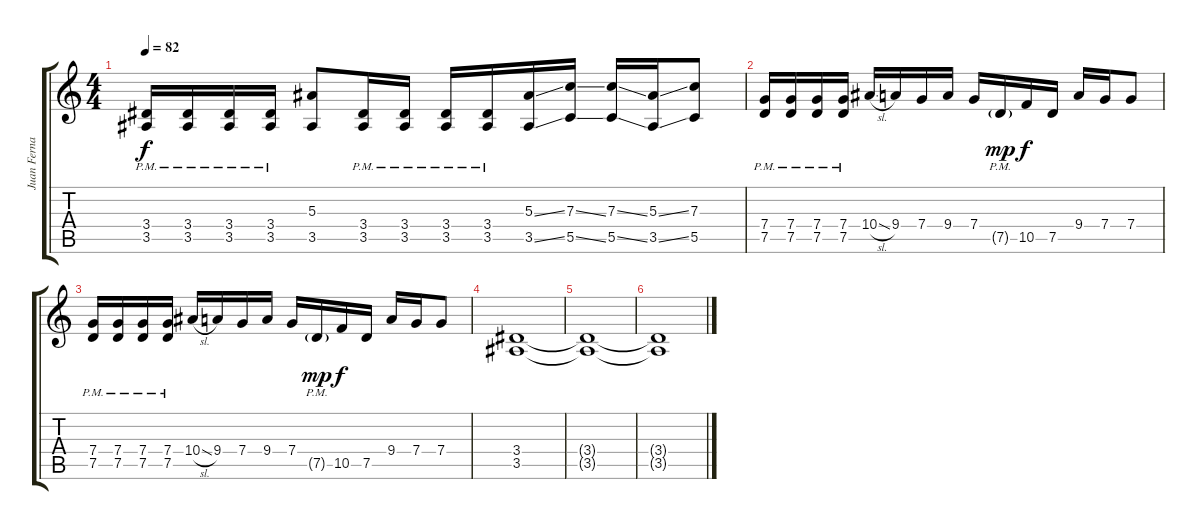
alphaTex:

\track ("Juan Fernando" "Juan Ferna") {instrument distortionguitar}
\staff {score tabs}
\tuning (D4 A3 F3 C3 G2 D2) {hide}
\ts (4 4)
\tempo 82
\clef g2
\ks c
(3.4{pm} 3.5{pm}).16{dy f} (3.4{pm} 3.5{pm}).16 (3.4{pm} 3.5{pm}).16 (3.4{pm} 3.5{pm}).16 (5.3 3.5).8 (3.4{pm} 3.5{pm}).16 (3.4{pm} 3.5{pm}).16 (3.4{pm} 3.5{pm}).16 (3.4{pm} 3.5{pm}).16 (5.3{ss} 3.5{ss}).16 (7.3{ss} 5.5{ss}).16 (7.3{ss} 5.5{ss}).16 (5.3{ss} 3.5{ss}).16 (7.3 5.5).8 |
(7.4{pm} 7.5{pm}).16 (7.4{pm} 7.5{pm}).16 (7.4{pm} 7.5{pm}).16 (7.4{pm} 7.5{pm}).16 10.4{sl}.16 9.4.16 7.4.16 9.4.16 7.4.16 7.5{g pm}.16{dy mp} 10.5.16{dy f} 7.5.16 9.4.16 7.4.16 7.4.8 |
(7.4{pm} 7.5{pm}).16 (7.4{pm} 7.5{pm}).16 (7.4{pm} 7.5{pm}).16 (7.4{pm} 7.5{pm}).16 10.4{sl}.16 9.4.16 7.4.16 9.4.16 7.4.16 7.5{g pm}.16{dy mp} 10.5.16{dy f} 7.5.16 9.4.16 7.4.16 7.4.8 |
(3.4 3.5).1{volume 0} |
(3.4{t} 3.5{t}).1 |
(3.4{t} 3.5{t}).1
